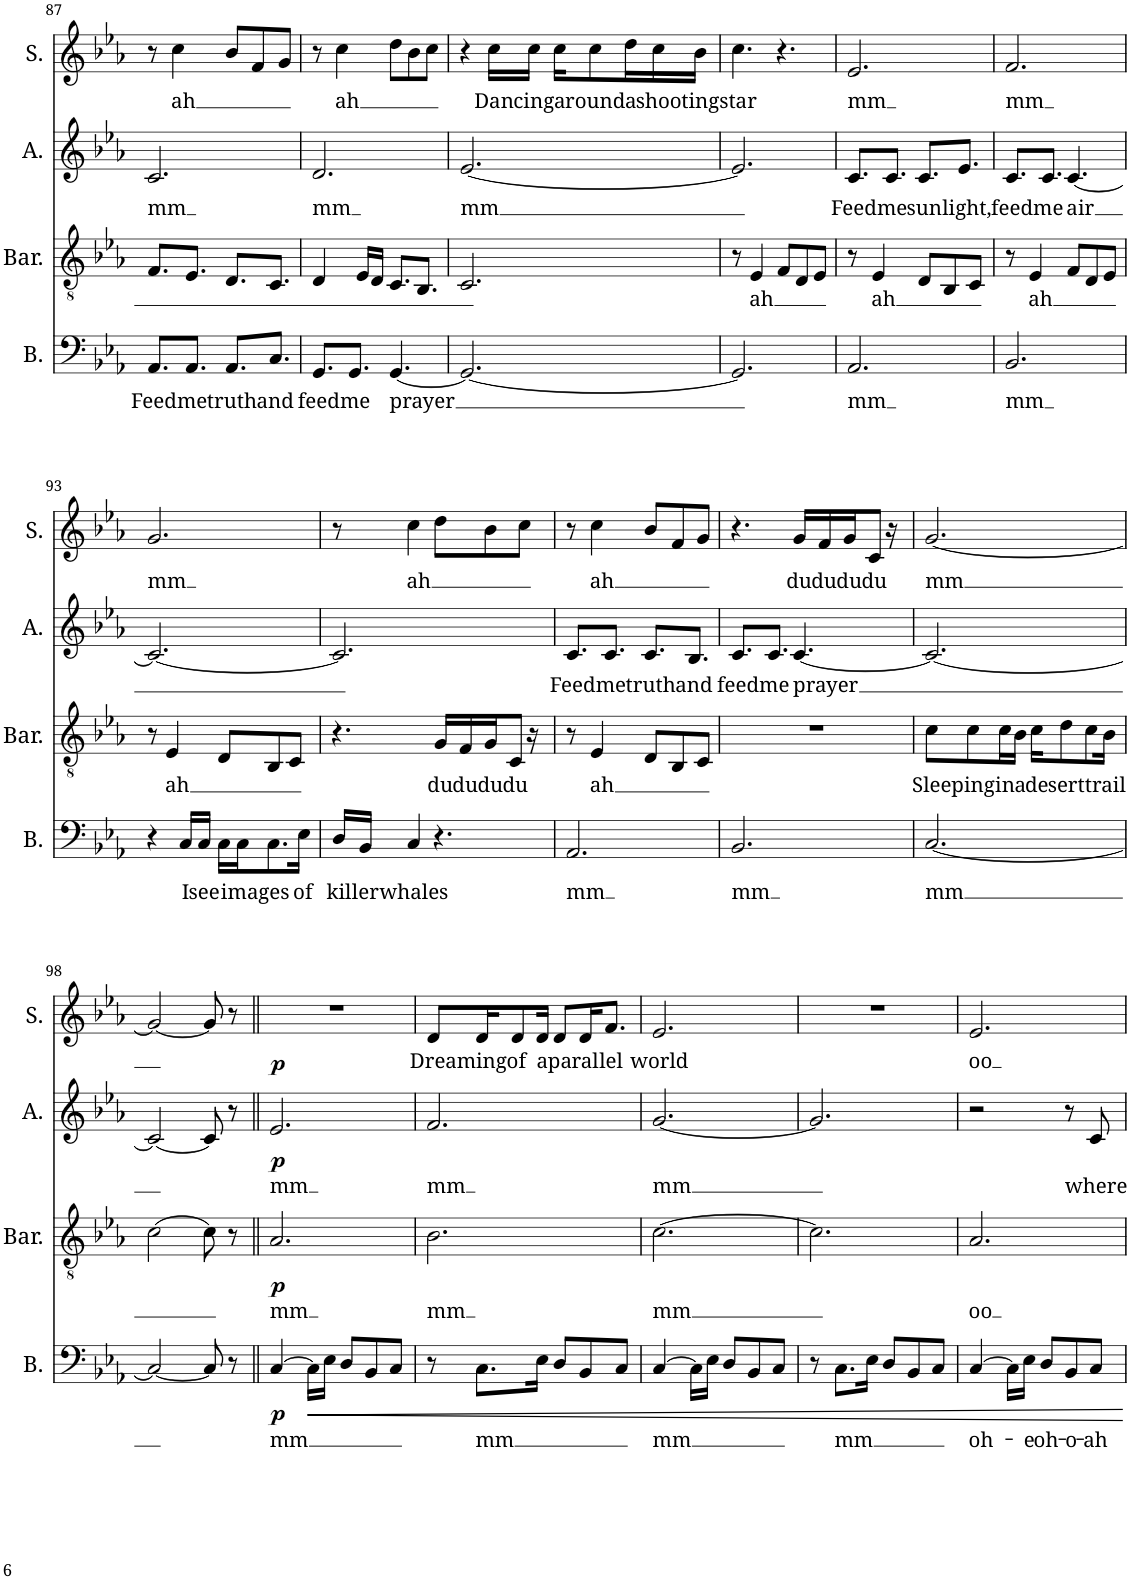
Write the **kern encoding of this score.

**kern	**text	**dynam	**kern	**text	**dynam	**kern	**text	**dynam	**kern	**text	**dynam
*part4	*part4	*part4	*part3	*part3	*part3	*part2	*part2	*part2	*part1	*part1	*part1
*staff4	*staff4	*staff4	*staff3	*staff3	*staff3	*staff2	*staff2	*staff2	*staff1	*staff1	*staff1
*I"Bass	*	*	*I"Baritone	*	*	*I"Alto	*	*	*I"Soprano	*	*
*I'B.	*	*	*I'Bar.	*	*	*I'A.	*	*	*I'S.	*	*
!!LO:PB:g=z
*clefF4	*	*	*clefGv2	*	*	*clefG2	*	*	*clefG2	*	*
*k[b-e-a-]	*	*	*k[b-e-a-]	*	*	*k[b-e-a-]	*	*	*k[b-e-a-]	*	*
*M6/8	*	*	*M6/8	*	*	*M6/8	*	*	*M6/8	*	*
=87	=87	=87	=87	=87	=87	=87	=87	=87	=87	=87	=87
!	!LO:LY:b	!	!	!	!	!	!LO:LY:b	!	!	!	!
8.AA-/L	Feed	.	8.F/L	.	.	2.c/	mm	.	8r	.	.
!	!	!	!	!	!	!	!	!	!	!LO:LY:b	!
.	.	.	.	.	.	.	.	.	4cc\	ah	.
!	!LO:LY:b	!	!	!	!	!	!	!	!	!	!
8.AA-/J	me	.	8.E-/J	.	.	.	.	.	.	.	.
!	!LO:LY:b	!	!	!	!	!	!	!	!	!	!
8.AA-/L	truth	.	8.D/L	.	.	.	.	.	8b-/L	.	.
.	.	.	.	.	.	.	.	.	8f/	.	.
!	!LO:LY:b	!	!	!	!	!	!	!	!	!	!
8.C/J	and	.	8.C/J	.	.	.	.	.	.	.	.
.	.	.	.	.	.	.	.	.	8g/J	.	.
=88	=88	=88	=88	=88	=88	=88	=88	=88	=88	=88	=88
!	!LO:LY:b	!	!	!	!	!	!LO:LY:b	!	!	!	!
8.GG/L	feed	.	4D/	.	.	2.d/	mm	.	8r	.	.
!	!	!	!	!	!	!	!	!	!	!LO:LY:b	!
.	.	.	.	.	.	.	.	.	4cc\	ah	.
!	!LO:LY:b	!	!	!	!	!	!	!	!	!	!
8.GG/J	me	.	.	.	.	.	.	.	.	.	.
.	.	.	16E-/LL	.	.	.	.	.	.	.	.
.	.	.	16D/JJ	.	.	.	.	.	.	.	.
!	!LO:LY:b	!	!	!	!	!	!	!	!	!	!
[4.GG/	prayer	.	8.C/L	.	.	.	.	.	8dd\L	.	.
.	.	.	.	.	.	.	.	.	8b-\	.	.
.	.	.	8.BB-/J	.	.	.	.	.	.	.	.
.	.	.	.	.	.	.	.	.	8cc\J	.	.
=89	=89	=89	=89	=89	=89	=89	=89	=89	=89	=89	=89
!	!	!	!	!	!	!	!LO:LY:b	!	!	!	!
2.GG/_	.	.	2.C/	.	.	[2.e-/	mm	.	4r	.	.
!	!	!	!	!	!	!	!	!	!	!LO:LY:b	!
.	.	.	.	.	.	.	.	.	16cc\LL	Dan-	.
!	!	!	!	!	!	!	!	!	!	!LO:LY:b	!
.	.	.	.	.	.	.	.	.	16cc\JJ	-cing	.
!	!	!	!	!	!	!	!	!	!	!LO:LY:b	!
.	.	.	.	.	.	.	.	.	16cc\KL	a-	.
!	!	!	!	!	!	!	!	!	!	!LO:LY:b	!
.	.	.	.	.	.	.	.	.	8cc\	-round	.
!	!	!	!	!	!	!	!	!	!	!LO:LY:b	!
.	.	.	.	.	.	.	.	.	16dd\L	a	.
!	!	!	!	!	!	!	!	!	!	!LO:LY:b	!
.	.	.	.	.	.	.	.	.	16cc\	shoo-	.
!	!	!	!	!	!	!	!	!	!	!LO:LY:b	!
.	.	.	.	.	.	.	.	.	16b-\JJ	-ting	.
=90	=90	=90	=90	=90	=90	=90	=90	=90	=90	=90	=90
!	!	!	!	!	!	!	!	!	!	!LO:LY:b	!
2.GG/]	.	.	8r	.	.	2.e-/]	.	.	4.cc\	star	.
!	!	!	!	!LO:LY:b	!	!	!	!	!	!	!
.	.	.	4E-/	ah	.	.	.	.	.	.	.
.	.	.	8F/L	.	.	.	.	.	4.r	.	.
.	.	.	8D/	.	.	.	.	.	.	.	.
.	.	.	8E-/J	.	.	.	.	.	.	.	.
=91	=91	=91	=91	=91	=91	=91	=91	=91	=91	=91	=91
!	!LO:LY:b	!	!	!	!	!	!LO:LY:b	!	!	!LO:LY:b	!
2.AA-/	mm	.	8r	.	.	8.c/L	Feed	.	2.e-/	mm	.
!	!	!	!	!LO:LY:b	!	!	!	!	!	!	!
.	.	.	4E-/	ah	.	.	.	.	.	.	.
!	!	!	!	!	!	!	!LO:LY:b	!	!	!	!
.	.	.	.	.	.	8.c/J	me	.	.	.	.
!	!	!	!	!	!	!	!LO:LY:b	!	!	!	!
.	.	.	8D/L	.	.	8.c/L	sun-	.	.	.	.
.	.	.	8BB-/	.	.	.	.	.	.	.	.
!	!	!	!	!	!	!	!LO:LY:b	!	!	!	!
.	.	.	.	.	.	8.e-/J	-light,	.	.	.	.
.	.	.	8C/J	.	.	.	.	.	.	.	.
=92	=92	=92	=92	=92	=92	=92	=92	=92	=92	=92	=92
!	!LO:LY:b	!	!	!	!	!	!LO:LY:b	!	!	!LO:LY:b	!
2.BB-/	mm	.	8r	.	.	8.c/L	feed	.	2.f/	mm	.
!	!	!	!	!LO:LY:b	!	!	!	!	!	!	!
.	.	.	4E-/	ah	.	.	.	.	.	.	.
!	!	!	!	!	!	!	!LO:LY:b	!	!	!	!
.	.	.	.	.	.	8.c/J	me	.	.	.	.
!	!	!	!	!	!	!	!LO:LY:b	!	!	!	!
.	.	.	8F/L	.	.	[4.c/	air	.	.	.	.
.	.	.	8D/	.	.	.	.	.	.	.	.
.	.	.	8E-/J	.	.	.	.	.	.	.	.
!!LO:LB:g=z
=93	=93	=93	=93	=93	=93	=93	=93	=93	=93	=93	=93
!	!	!	!	!	!	!	!	!	!	!LO:LY:b	!
4r	.	.	8r	.	.	2.c/_	.	.	2.g/	mm	.
!	!	!	!	!LO:LY:b	!	!	!	!	!	!	!
.	.	.	4E-/	ah	.	.	.	.	.	.	.
!	!LO:LY:b	!	!	!	!	!	!	!	!	!	!
16C/LL	I	.	.	.	.	.	.	.	.	.	.
!	!LO:LY:b	!	!	!	!	!	!	!	!	!	!
16C/JJ	see	.	.	.	.	.	.	.	.	.	.
!	!LO:LY:b	!	!	!	!	!	!	!	!	!	!
16C\LL	i-	.	8D/L	.	.	.	.	.	.	.	.
!	!LO:LY:b	!	!	!	!	!	!	!	!	!	!
16C\J	-ma-	.	.	.	.	.	.	.	.	.	.
!	!LO:LY:b	!	!	!	!	!	!	!	!	!	!
8.C\	-ges	.	8BB-/	.	.	.	.	.	.	.	.
.	.	.	8C/J	.	.	.	.	.	.	.	.
!	!LO:LY:b	!	!	!	!	!	!	!	!	!	!
16E-\Jk	of	.	.	.	.	.	.	.	.	.	.
=94	=94	=94	=94	=94	=94	=94	=94	=94	=94	=94	=94
!	!LO:LY:b	!	!	!	!	!	!	!	!	!	!
16D/LL	kil-	.	4.r	.	.	2.c/]	.	.	8r	.	.
!	!LO:LY:b	!	!	!	!	!	!	!	!	!	!
16BB-/JJ	-ler	.	.	.	.	.	.	.	.	.	.
!	!LO:LY:b	!	!	!	!	!	!	!	!	!LO:LY:b	!
4C/	whales	.	.	.	.	.	.	.	4cc\	ah	.
!	!	!	!	!LO:LY:b	!	!	!	!	!	!	!
4.r	.	.	16G/LL	du	.	.	.	.	8dd\L	.	.
!	!	!	!	!LO:LY:b	!	!	!	!	!	!	!
.	.	.	16F/	du	.	.	.	.	.	.	.
!	!	!	!	!LO:LY:b	!	!	!	!	!	!	!
.	.	.	16G/J	du	.	.	.	.	8b-\	.	.
!	!	!	!	!LO:LY:b	!	!	!	!	!	!	!
.	.	.	8C/J	du	.	.	.	.	.	.	.
.	.	.	.	.	.	.	.	.	8cc\J	.	.
.	.	.	16r	.	.	.	.	.	.	.	.
=95	=95	=95	=95	=95	=95	=95	=95	=95	=95	=95	=95
!	!LO:LY:b	!	!	!	!	!	!LO:LY:b	!	!	!	!
2.AA-/	mm	.	8r	.	.	8.c/L	Feed	.	8r	.	.
!	!	!	!	!LO:LY:b	!	!	!	!	!	!LO:LY:b	!
.	.	.	4E-/	ah	.	.	.	.	4cc\	ah	.
!	!	!	!	!	!	!	!LO:LY:b	!	!	!	!
.	.	.	.	.	.	8.c/J	me	.	.	.	.
!	!	!	!	!	!	!	!LO:LY:b	!	!	!	!
.	.	.	8D/L	.	.	8.c/L	truth	.	8b-/L	.	.
.	.	.	8BB-/	.	.	.	.	.	8f/	.	.
!	!	!	!	!	!	!	!LO:LY:b	!	!	!	!
.	.	.	.	.	.	8.B-/J	and	.	.	.	.
.	.	.	8C/J	.	.	.	.	.	8g/J	.	.
=96	=96	=96	=96	=96	=96	=96	=96	=96	=96	=96	=96
!	!LO:LY:b	!	!	!	!	!	!LO:LY:b	!	!	!	!
2.BB-/	mm	.	2.r	.	.	8.c/L	feed	.	4.r	.	.
!	!	!	!	!	!	!	!LO:LY:b	!	!	!	!
.	.	.	.	.	.	8.c/J	me	.	.	.	.
!	!	!	!	!	!	!	!LO:LY:b	!	!	!LO:LY:b	!
.	.	.	.	.	.	[4.c/	prayer	.	16g/LL	du	.
!	!	!	!	!	!	!	!	!	!	!LO:LY:b	!
.	.	.	.	.	.	.	.	.	16f/	du	.
!	!	!	!	!	!	!	!	!	!	!LO:LY:b	!
.	.	.	.	.	.	.	.	.	16g/J	du	.
!	!	!	!	!	!	!	!	!	!	!LO:LY:b	!
.	.	.	.	.	.	.	.	.	8c/J	du	.
.	.	.	.	.	.	.	.	.	16r	.	.
=97	=97	=97	=97	=97	=97	=97	=97	=97	=97	=97	=97
!	!LO:LY:b	!	!	!LO:LY:b	!	!	!	!	!	!LO:LY:b	!
[2.C/	mm	.	8c\L	Slee-	.	2.c/_	.	.	[2.g/	mm	.
!	!	!	!	!LO:LY:b	!	!	!	!	!	!	!
.	.	.	8c\	-ping	.	.	.	.	.	.	.
!	!	!	!	!LO:LY:b	!	!	!	!	!	!	!
.	.	.	16c\L	in	.	.	.	.	.	.	.
!	!	!	!	!LO:LY:b	!	!	!	!	!	!	!
.	.	.	16B-\JJ	a	.	.	.	.	.	.	.
!	!	!	!	!LO:LY:b	!	!	!	!	!	!	!
.	.	.	16c\KL	de-	.	.	.	.	.	.	.
!	!	!	!	!LO:LY:b	!	!	!	!	!	!	!
.	.	.	8d\	-sert	.	.	.	.	.	.	.
!	!	!	!	!LO:LY:b	!	!	!	!	!	!	!
.	.	.	8c\	trail	.	.	.	.	.	.	.
.	.	.	16B-\Jk	.	.	.	.	.	.	.	.
!!LO:LB:g=z
=98	=98	=98	=98	=98	=98	=98	=98	=98	=98	=98	=98
2C/_	.	.	[2c\	.	.	2c/_	.	.	2g/_	.	.
8C/]	.	.	8c\]	.	.	8c/]	.	.	8g/]	.	.
8r	.	.	8r	.	.	8r	.	.	8r	.	.
=99||	=99||	=99||	=99||	=99||	=99||	=99||	=99||	=99||	=99||	=99||	=99||
!	!LO:LY:b	!LO:DY:b	!	!LO:LY:b	!LO:DY:b	!	!LO:LY:b	!LO:DY:b	!	!	!LO:DY:b
[4C/	mm	p	2.A-/	mm	p	2.e-/	mm	p	2.r	.	p
16C\LL]	.	.	.	.	.	.	.	.	.	.	.
16E-\JJ	.	.	.	.	.	.	.	.	.	.	.
8D/L	.	.	.	.	.	.	.	.	.	.	.
8BB-/	.	.	.	.	.	.	.	.	.	.	.
8C/J	.	.	.	.	.	.	.	.	.	.	.
=100	=100	=100	=100	=100	=100	=100	=100	=100	=100	=100	=100
!	!	!	!	!LO:LY:b	!	!	!LO:LY:b	!	!	!LO:LY:b	!
8r	.	.	2.B-\	mm	.	2.f/	mm	.	8d/L	Drea-	.
!	!LO:LY:b	!	!	!	!	!	!	!	!	!LO:LY:b	!
8.C\L	mm	.	.	.	.	.	.	.	16d/K	-ming	.
!	!	!	!	!	!	!	!	!	!	!LO:LY:b	!
.	.	.	.	.	.	.	.	.	8d/	of	.
!	!	!	!	!	!	!	!	!	!	!LO:LY:b	!
16E-\Jk	.	.	.	.	.	.	.	.	16d/Jk	a	.
!	!	!	!	!	!	!	!	!	!	!LO:LY:b	!
8D/L	.	.	.	.	.	.	.	.	8d/L	pa-	.
!	!	!	!	!	!	!	!	!	!	!LO:LY:b	!
8BB-/	.	.	.	.	.	.	.	.	16d/K	-ral-	.
!	!	!	!	!	!	!	!	!	!	!LO:LY:b	!
.	.	.	.	.	.	.	.	.	8.f/J	-lel	.
8C/J	.	.	.	.	.	.	.	.	.	.	.
=101	=101	=101	=101	=101	=101	=101	=101	=101	=101	=101	=101
!	!LO:LY:b	!	!	!LO:LY:b	!	!	!LO:LY:b	!	!	!LO:LY:b	!
[4C/	mm	.	[2.c\	mm	.	[2.g/	mm	.	2.e-/	world	.
16C\LL]	.	.	.	.	.	.	.	.	.	.	.
16E-\JJ	.	.	.	.	.	.	.	.	.	.	.
8D/L	.	.	.	.	.	.	.	.	.	.	.
8BB-/	.	.	.	.	.	.	.	.	.	.	.
8C/J	.	.	.	.	.	.	.	.	.	.	.
=102	=102	=102	=102	=102	=102	=102	=102	=102	=102	=102	=102
8r	.	.	2.c\]	.	.	2.g/]	.	.	2.r	.	.
!	!LO:LY:b	!	!	!	!	!	!	!	!	!	!
8.C\L	mm	.	.	.	.	.	.	.	.	.	.
16E-\Jk	.	.	.	.	.	.	.	.	.	.	.
8D/L	.	.	.	.	.	.	.	.	.	.	.
8BB-/	.	.	.	.	.	.	.	.	.	.	.
8C/J	.	.	.	.	.	.	.	.	.	.	.
=103	=103	=103	=103	=103	=103	=103	=103	=103	=103	=103	=103
!	!LO:LY:b	!	!	!LO:LY:b	!	!	!	!	!	!LO:LY:b	!
[4C/	oh-	.	2.A-/	oo	.	2r	.	.	2.e-/	oo	.
16C\LL]	.	.	.	.	.	.	.	.	.	.	.
!	!LO:LY:b	!	!	!	!	!	!	!	!	!	!
16E-\JJ	-e-	.	.	.	.	.	.	.	.	.	.
!	!LO:LY:b	!	!	!	!	!	!	!	!	!	!
8D/L	-oh-	.	.	.	.	.	.	.	.	.	.
!	!LO:LY:b	!	!	!	!	!	!	!	!	!	!
8BB-/	o-	.	.	.	.	8r	.	.	.	.	.
!	!LO:LY:b	!	!	!	!	!	!LO:LY:b	!	!	!	!
8C/J	-ah	.	.	.	.	8c/	where	.	.	.	.
=	=	=	=	=	=	=	=	=	=	=	=
*-	*-	*-	*-	*-	*-	*-	*-	*-	*-	*-	*-
